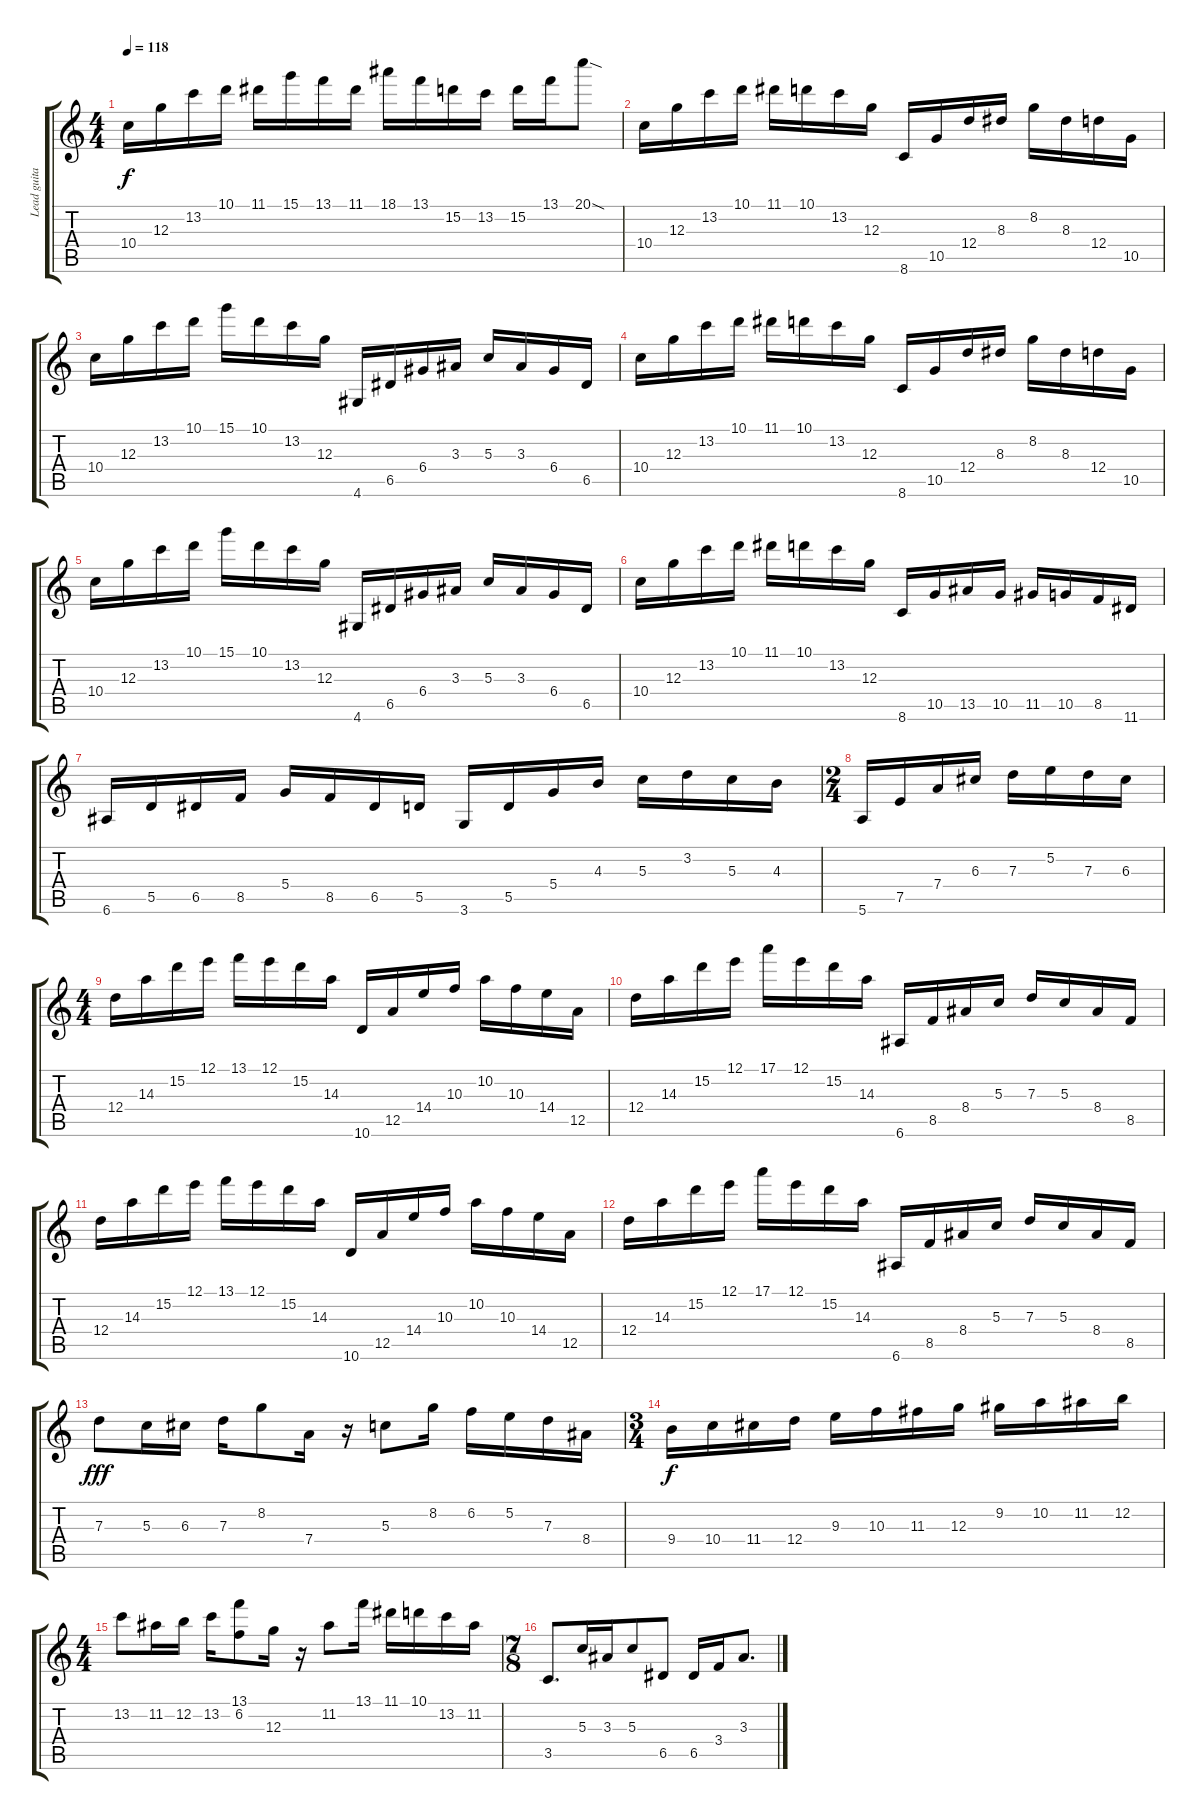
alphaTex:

\track ("Lead guitar" "Lead guita") {instrument distortionguitar}
\staff {score tabs}
\tuning (E4 B3 G3 D3 A2 E2) {hide}
\ts (4 4)
\tempo 118
\clef g2
\ks c
10.4.16{dy f} 12.3.16 13.2.16 10.1.16 11.1.16 15.1.16 13.1.16 11.1.16 18.1.16 13.1.16 15.2.16 13.2.16 15.2.16 13.1.16 20.1{sod}.8 |
10.4.16 12.3.16 13.2.16 10.1.16 11.1.16 10.1.16 13.2.16 12.3.16 8.6.16 10.5.16 12.4.16 8.3.16 8.2.16 8.3.16 12.4.16 10.5.16 |
10.4.16 12.3.16 13.2.16 10.1.16 15.1.16 10.1.16 13.2.16 12.3.16 4.6.16 6.5.16 6.4.16 3.3.16 5.3.16 3.3.16 6.4.16 6.5.16 |
10.4.16 12.3.16 13.2.16 10.1.16 11.1.16 10.1.16 13.2.16 12.3.16 8.6.16 10.5.16 12.4.16 8.3.16 8.2.16 8.3.16 12.4.16 10.5.16 |
10.4.16 12.3.16 13.2.16 10.1.16 15.1.16 10.1.16 13.2.16 12.3.16 4.6.16 6.5.16 6.4.16 3.3.16 5.3.16 3.3.16 6.4.16 6.5.16 |
10.4.16 12.3.16 13.2.16 10.1.16 11.1.16 10.1.16 13.2.16 12.3.16 8.6.16 10.5.16 13.5.16 10.5.16 11.5.16 10.5.16 8.5.16 11.6.16 |
6.6.16 5.5.16 6.5.16 8.5.16 5.4.16 8.5.16 6.5.16 5.5.16 3.6.16 5.5.16 5.4.16 4.3.16 5.3.16 3.2.16 5.3.16 4.3.16 |
\ts (2 4)
5.6.16 7.5.16 7.4.16 6.3.16 7.3.16 5.2.16 7.3.16 6.3.16 |
\ts (4 4)
12.4.16 14.3.16 15.2.16 12.1.16 13.1.16 12.1.16 15.2.16 14.3.16 10.6.16 12.5.16 14.4.16 10.3.16 10.2.16 10.3.16 14.4.16 12.5.16 |
12.4.16 14.3.16 15.2.16 12.1.16 17.1.16 12.1.16 15.2.16 14.3.16 6.6.16 8.5.16 8.4.16 5.3.16 7.3.16 5.3.16 8.4.16 8.5.16 |
12.4.16 14.3.16 15.2.16 12.1.16 13.1.16 12.1.16 15.2.16 14.3.16 10.6.16 12.5.16 14.4.16 10.3.16 10.2.16 10.3.16 14.4.16 12.5.16 |
12.4.16 14.3.16 15.2.16 12.1.16 17.1.16 12.1.16 15.2.16 14.3.16 6.6.16 8.5.16 8.4.16 5.3.16 7.3.16 5.3.16 8.4.16 8.5.16 |
7.3.8{dy fff} 5.3.16 6.3.16 7.3.16 8.2.8 7.4.16 r.16 5.3.8 8.2.16 6.2.16 5.2.16 7.3.16 8.4.16 |
\ts (3 4)
9.4.16{dy f} 10.4.16 11.4.16 12.4.16 9.3.16 10.3.16 11.3.16 12.3.16 9.2.16 10.2.16 11.2.16 12.2.16 |
\ts (4 4)
13.2.8 11.2.16 12.2.16 13.2.16 (13.1 6.2).8 12.3.16 r.16 11.2.8 13.1.16 11.1.16 10.1.16 13.2.16 11.2.16 |
\ts (7 8)
3.5.8{d} 5.3.16 3.3.16 5.3.8 6.5.8 6.5.16 3.4.16 3.3.8{d}
